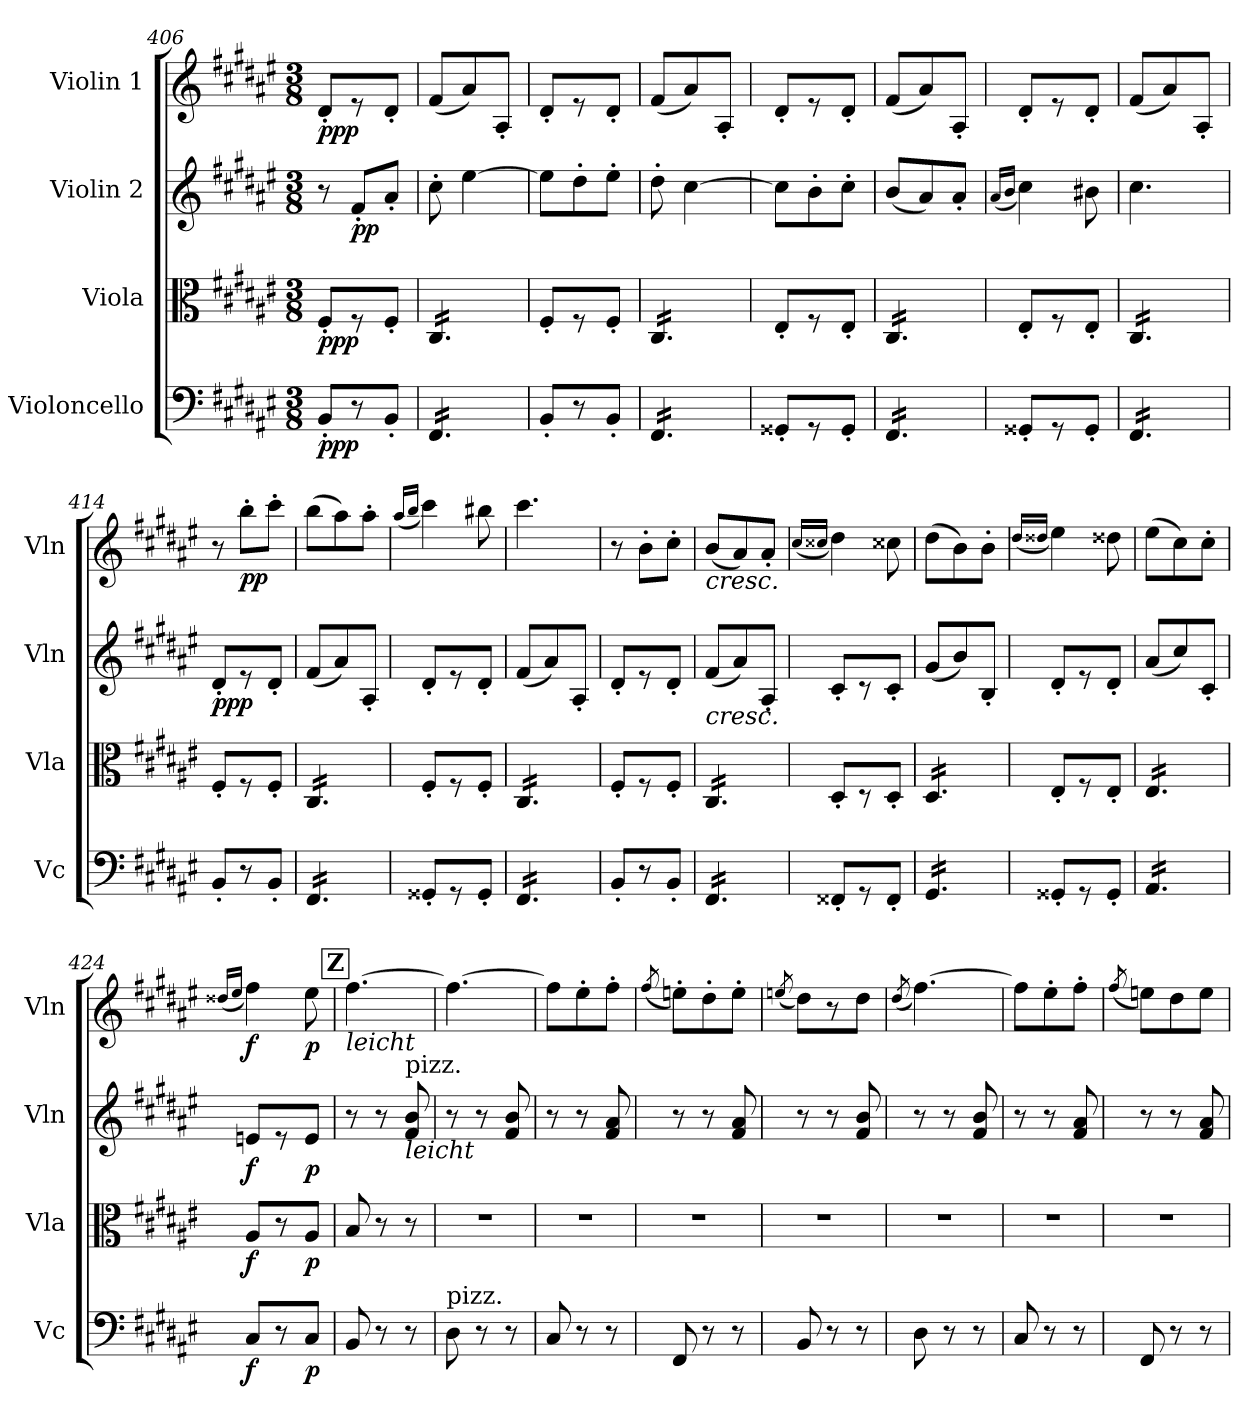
**kern	**dynam	**kern	**dynam	**kern	**dynam	**kern	**dynam
*part4	*part4	*part3	*part3	*part2	*part2	*part1	*part1
*staff4	*staff4	*staff3	*staff3	*staff2	*staff2	*staff1	*staff1
*I"Violoncello	*	*I"Viola	*	*I"Violin 2	*	*I"Violin 1	*
*I'Vc	*	*I'Vla	*	*I'Vln	*	*I'Vln	*
!!LO:PB:g=z
*clefF4	*	*clefC3	*	*clefG2	*	*clefG2	*
*k[f#c#g#d#a#e#]	*	*k[f#c#g#d#a#e#]	*	*k[f#c#g#d#a#e#]	*	*k[f#c#g#d#a#e#]	*
*M3/8	*	*M3/8	*	*M3/8	*	*M3/8	*
=406	=406	=406	=406	=406	=406	=406	=406
!	!LO:DY:b	!	!LO:DY:b	!	!	!	!LO:DY:b
8BB'/L	ppp	8F#'/L	ppp	8r	.	8d#'/L	ppp
!	!	!	!	!	!LO:DY:b	!	!
8r	.	8r	.	8f#'/L	pp	8r	.
8BB'/J	.	8F#'/J	.	8a#'/J	.	8d#'/J	.
=407	=407	=407	=407	=407	=407	=407	=407
*tremolo	*	*	*	*	*	*	*
*	*	*tremolo	*	*	*	*	*
16FF#/LL	.	16C#/LL	.	8cc#'\	.	(<8f#/L	.
16FF#/	.	16C#/	.	.	.	.	.
16FF#/	.	16C#/	.	[4ee#\	.	8a#/)	.
16FF#/	.	16C#/	.	.	.	.	.
16FF#/	.	16C#/	.	.	.	8A#'/J	.
16FF#/JJ	.	16C#/JJ	.	.	.	.	.
*	*	*Xtremolo	*	*	*	*	*
*Xtremolo	*	*	*	*	*	*	*
=408	=408	=408	=408	=408	=408	=408	=408
8BB'/L	.	8F#'/L	.	8ee#\L]	.	8d#'/L	.
8r	.	8r	.	8dd#'\	.	8r	.
8BB'/J	.	8F#'/J	.	8ee#'\J	.	8d#'/J	.
=409	=409	=409	=409	=409	=409	=409	=409
*tremolo	*	*	*	*	*	*	*
*	*	*tremolo	*	*	*	*	*
16FF#/LL	.	16C#/LL	.	8dd#'\	.	(<8f#/L	.
16FF#/	.	16C#/	.	.	.	.	.
16FF#/	.	16C#/	.	[4cc#\	.	8a#/)	.
16FF#/	.	16C#/	.	.	.	.	.
16FF#/	.	16C#/	.	.	.	8A#'/J	.
16FF#/JJ	.	16C#/JJ	.	.	.	.	.
*	*	*Xtremolo	*	*	*	*	*
*Xtremolo	*	*	*	*	*	*	*
=410	=410	=410	=410	=410	=410	=410	=410
8GG##X'/L	.	8E#'/L	.	8cc#\L]	.	8d#'/L	.
8r	.	8r	.	8b'\	.	8r	.
8GG##'/J	.	8E#'/J	.	8cc#'\J	.	8d#'/J	.
=411	=411	=411	=411	=411	=411	=411	=411
*tremolo	*	*	*	*	*	*	*
*	*	*tremolo	*	*	*	*	*
16FF#/LL	.	16C#/LL	.	(<8b/L	.	(<8f#/L	.
16FF#/	.	16C#/	.	.	.	.	.
16FF#/	.	16C#/	.	8a#/)	.	8a#/)	.
16FF#/	.	16C#/	.	.	.	.	.
16FF#/	.	16C#/	.	8a#'/J	.	8A#'/J	.
16FF#/JJ	.	16C#/JJ	.	.	.	.	.
*	*	*Xtremolo	*	*	*	*	*
*Xtremolo	*	*	*	*	*	*	*
=412	=412	=412	=412	=412	=412	=412	=412
.	.	.	.	(<16qa#/LL	.	.	.
.	.	.	.	16qb/JJ	.	.	.
8GG##X'/L	.	8E#'/L	.	4cc#\)	.	8d#'/L	.
8r	.	8r	.	.	.	8r	.
8GG##'/J	.	8E#'/J	.	8b#X\	.	8d#'/J	.
=413	=413	=413	=413	=413	=413	=413	=413
*tremolo	*	*	*	*	*	*	*
*	*	*tremolo	*	*	*	*	*
16FF#/LL	.	16C#/LL	.	4.cc#\	.	(<8f#/L	.
16FF#/	.	16C#/	.	.	.	.	.
16FF#/	.	16C#/	.	.	.	8a#/)	.
16FF#/	.	16C#/	.	.	.	.	.
16FF#/	.	16C#/	.	.	.	8A#'/J	.
16FF#/JJ	.	16C#/JJ	.	.	.	.	.
*	*	*Xtremolo	*	*	*	*	*
*Xtremolo	*	*	*	*	*	*	*
=414	=414	=414	=414	=414	=414	=414	=414
!	!	!	!	!	!LO:DY:b	!	!
8BB'/L	.	8F#'/L	.	8d#'/L	ppp	8r	.
!	!	!	!	!	!	!	!LO:DY:b
8r	.	8r	.	8r	.	8bb'\L	pp
8BB'/J	.	8F#'/J	.	8d#'/J	.	8ccc#'\J	.
!!LO:LB:g=z
=415	=415	=415	=415	=415	=415	=415	=415
*tremolo	*	*	*	*	*	*	*
*	*	*tremolo	*	*	*	*	*
16FF#/LL	.	16C#/LL	.	(<8f#/L	.	(>8bb\L	.
16FF#/	.	16C#/	.	.	.	.	.
16FF#/	.	16C#/	.	8a#/)	.	8aa#\)	.
16FF#/	.	16C#/	.	.	.	.	.
16FF#/	.	16C#/	.	8A#'/J	.	8aa#'\J	.
16FF#/JJ	.	16C#/JJ	.	.	.	.	.
*	*	*Xtremolo	*	*	*	*	*
*Xtremolo	*	*	*	*	*	*	*
=416	=416	=416	=416	=416	=416	=416	=416
.	.	.	.	.	.	(<16qaa#/LL	.
.	.	.	.	.	.	16qbb/JJ	.
8GG##X'/L	.	8F#'/L	.	8d#'/L	.	4ccc#\)	.
8r	.	8r	.	8r	.	.	.
8GG##'/J	.	8F#'/J	.	8d#'/J	.	8bb#X\	.
=417	=417	=417	=417	=417	=417	=417	=417
*tremolo	*	*	*	*	*	*	*
*	*	*tremolo	*	*	*	*	*
16FF#/LL	.	16C#/LL	.	(<8f#/L	.	4.ccc#\	.
16FF#/	.	16C#/	.	.	.	.	.
16FF#/	.	16C#/	.	8a#/)	.	.	.
16FF#/	.	16C#/	.	.	.	.	.
16FF#/	.	16C#/	.	8A#'/J	.	.	.
16FF#/JJ	.	16C#/JJ	.	.	.	.	.
*	*	*Xtremolo	*	*	*	*	*
*Xtremolo	*	*	*	*	*	*	*
=418	=418	=418	=418	=418	=418	=418	=418
8BB'/L	.	8F#'/L	.	8d#'/L	.	8r	.
8r	.	8r	.	8r	.	8b'\L	.
8BB'/J	.	8F#'/J	.	8d#'/J	.	8cc#'\J	.
=419	=419	=419	=419	=419	=419	=419	=419
!	!	!	!	!	!	!LO:TX:b:i:t=cresc.	!
!	!	!	!	!LO:TX:b:i:t=cresc.	!	!	!
!	!	!LO:TX:b:i:t=cresc.	!	!	!	!	!
!LO:TX:b:i:t=cresc.	!	!	!	!	!	!	!
*tremolo	*	*	*	*	*	*	*
*	*	*tremolo	*	*	*	*	*
16FF#/LL	.	16C#/LL	.	(<8f#/L	.	(<8b/L	.
16FF#/	.	16C#/	.	.	.	.	.
16FF#/	.	16C#/	.	8a#/)	.	8a#/)	.
16FF#/	.	16C#/	.	.	.	.	.
16FF#/	.	16C#/	.	8A#'/J	.	8a#'/J	.
16FF#/JJ	.	16C#/JJ	.	.	.	.	.
*	*	*Xtremolo	*	*	*	*	*
*Xtremolo	*	*	*	*	*	*	*
=420	=420	=420	=420	=420	=420	=420	=420
.	.	.	.	.	.	(<16qcc#/LL	.
.	.	.	.	.	.	16qcc##X/JJ	.
8FF##X'/L	.	8D#'/L	.	8c#'/L	.	4dd#\)	.
8r	.	8r	.	8r	.	.	.
8FF##'/J	.	8D#'/J	.	8c#'/J	.	8cc##\	.
=421	=421	=421	=421	=421	=421	=421	=421
*tremolo	*	*	*	*	*	*	*
*	*	*tremolo	*	*	*	*	*
16GG#/LL	.	16D#/LL	.	(<8g#/L	.	(>8dd#\L	.
16GG#/	.	16D#/	.	.	.	.	.
16GG#/	.	16D#/	.	8b/)	.	8b\)	.
16GG#/	.	16D#/	.	.	.	.	.
16GG#/	.	16D#/	.	8B'/J	.	8b'\J	.
16GG#/JJ	.	16D#/JJ	.	.	.	.	.
*	*	*Xtremolo	*	*	*	*	*
*Xtremolo	*	*	*	*	*	*	*
=422	=422	=422	=422	=422	=422	=422	=422
.	.	.	.	.	.	(<16qdd#/LL	.
.	.	.	.	.	.	16qdd##X/JJ	.
8GG##X'/L	.	8E#'/L	.	8d#'/L	.	4ee#\)	.
8r	.	8r	.	8r	.	.	.
8GG##'/J	.	8E#'/J	.	8d#'/J	.	8dd##\	.
!!LO:LB:g=z
=423	=423	=423	=423	=423	=423	=423	=423
*tremolo	*	*	*	*	*	*	*
*	*	*tremolo	*	*	*	*	*
16AA#/LL	.	16E#/LL	.	(<8a#/L	.	(>8ee#\L	.
16AA#/	.	16E#/	.	.	.	.	.
16AA#/	.	16E#/	.	8cc#/)	.	8cc#\)	.
16AA#/	.	16E#/	.	.	.	.	.
16AA#/	.	16E#/	.	8c#'/J	.	8cc#'\J	.
16AA#/JJ	.	16E#/JJ	.	.	.	.	.
*	*	*Xtremolo	*	*	*	*	*
*Xtremolo	*	*	*	*	*	*	*
=424	=424	=424	=424	=424	=424	=424	=424
.	.	.	.	.	.	(<16qdd##X/LL	.
.	.	.	.	.	.	16qee#/JJ	.
!	!LO:DY:b	!	!LO:DY:b	!	!LO:DY:b	!	!LO:DY:b
8C#/L	f	8A#/L	f	8en/L	f	4ff#\)	f
8r	.	8r	.	8r	.	.	.
!	!LO:DY:b	!	!LO:DY:b	!	!LO:DY:b	!	!LO:DY:b
8C#/J	p	8A#/J	p	8e/J	p	8ee#\	p
!!LO:REH:place=s1:a:B:fs=14:t=Z
=425	=425	=425	=425	=425	=425	=425	=425
!	!	!	!	!	!	!LO:TX:b:i:t=leicht	!
8BB/	.	8B/	.	8r	.	[4.ff#\	.
8r	.	8r	.	8r	.	.	.
!	!	!	!	!LO:TX:a:t=pizz.	!	!	!
!	!	!	!	!LO:TX:b:i:t=leicht	!	!	!
8r	.	8r	.	8f#/ 8b/	.	.	.
=426	=426	=426	=426	=426	=426	=426	=426
!LO:TX:a:t=pizz.	!	!	!	!	!	!	!
8D#\	.	4.r	.	8r	.	4.ff#\_	.
8r	.	.	.	8r	.	.	.
8r	.	.	.	8f#/ 8b/	.	.	.
=427	=427	=427	=427	=427	=427	=427	=427
8C#/	.	4.r	.	8r	.	8ff#\L]	.
8r	.	.	.	8r	.	8ee#'\	.
8r	.	.	.	8f#/ 8a#/	.	8ff#'\J	.
=428	=428	=428	=428	=428	=428	=428	=428
.	.	.	.	.	.	(<8qff#/	.
8FF#/	.	4.r	.	8r	.	8een'\L)	.
8r	.	.	.	8r	.	8dd#'\	.
8r	.	.	.	8f#/ 8a#/	.	8ee'\J	.
=429	=429	=429	=429	=429	=429	=429	=429
.	.	.	.	.	.	(<8qeen/	.
8BB/	.	4.r	.	8r	.	8dd#\L)	.
8r	.	.	.	8r	.	8r	.
8r	.	.	.	8f#/ 8b/	.	8dd#\J	.
=430	=430	=430	=430	=430	=430	=430	=430
.	.	.	.	.	.	(<8qdd#/	.
8D#\	.	4.r	.	8r	.	[4.ff#\)	.
8r	.	.	.	8r	.	.	.
8r	.	.	.	8f#/ 8b/	.	.	.
!!LO:LB:g=z
=431	=431	=431	=431	=431	=431	=431	=431
8C#/	.	4.r	.	8r	.	8ff#\L]	.
8r	.	.	.	8r	.	8ee#'\	.
8r	.	.	.	8f#/ 8a#/	.	8ff#'\J	.
=432	=432	=432	=432	=432	=432	=432	=432
.	.	.	.	.	.	(<8qff#/	.
8FF#/	.	4.r	.	8r	.	8een\L)	.
8r	.	.	.	8r	.	8dd#\	.
8r	.	.	.	8f#/ 8a#/	.	8ee\J	.
=	=	=	=	=	=	=	=
*-	*-	*-	*-	*-	*-	*-	*-
